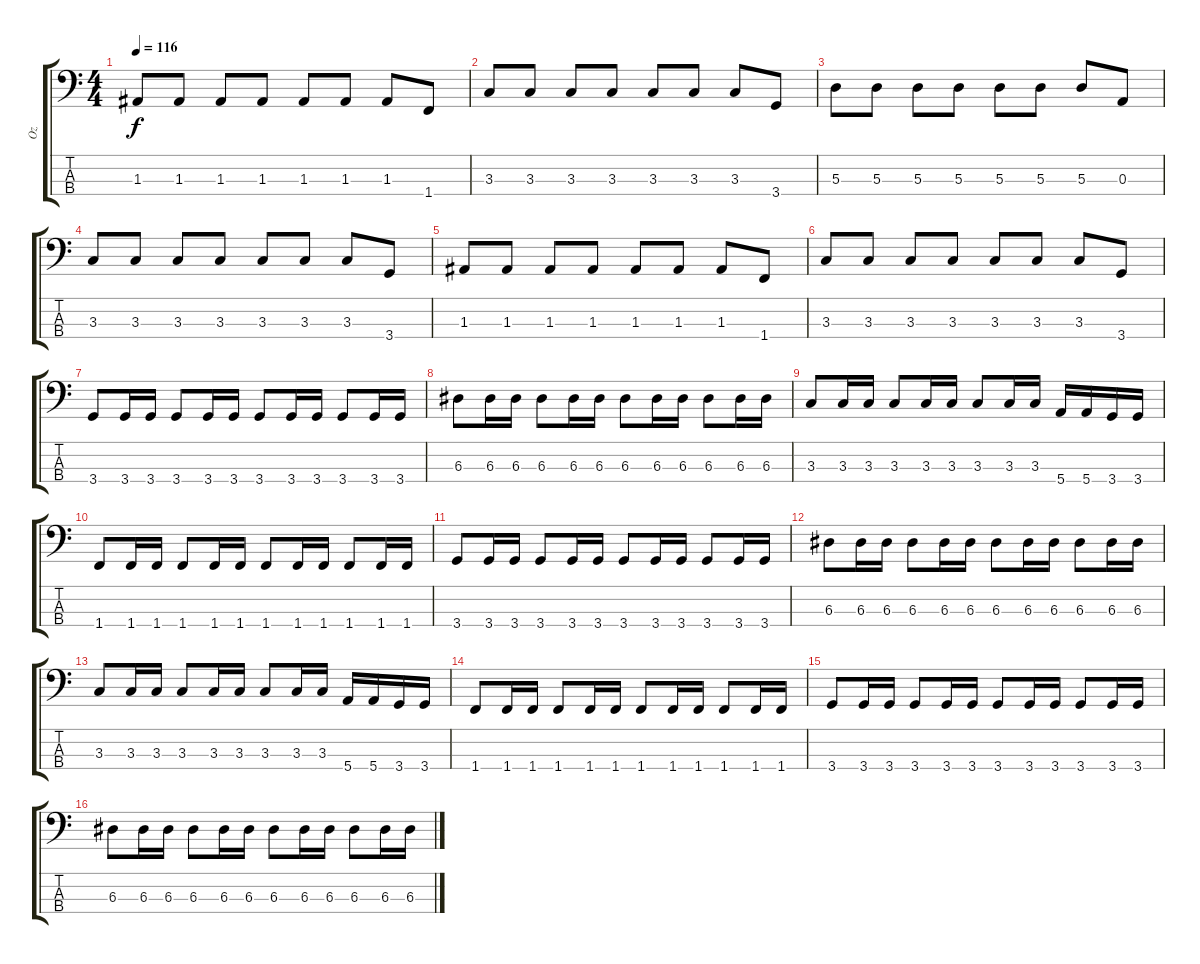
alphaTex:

\track ("Oz" "Oz") {instrument electricbasspick}
\staff {score tabs}
\tuning (G2 D2 A1 E1) {hide}
\ts (4 4)
\tempo 116
\clef f4
\ks c
1.3.8{dy f} 1.3.8 1.3.8 1.3.8 1.3.8 1.3.8 1.3.8 1.4.8 |
3.3.8 3.3.8 3.3.8 3.3.8 3.3.8 3.3.8 3.3.8 3.4.8 |
5.3.8 5.3.8 5.3.8 5.3.8 5.3.8 5.3.8 5.3.8 0.3.8 |
3.3.8 3.3.8 3.3.8 3.3.8 3.3.8 3.3.8 3.3.8 3.4.8 |
1.3.8 1.3.8 1.3.8 1.3.8 1.3.8 1.3.8 1.3.8 1.4.8 |
3.3.8 3.3.8 3.3.8 3.3.8 3.3.8 3.3.8 3.3.8 3.4.8 |
3.4.8 3.4.16 3.4.16 3.4.8 3.4.16 3.4.16 3.4.8 3.4.16 3.4.16 3.4.8 3.4.16 3.4.16 |
6.3.8 6.3.16 6.3.16 6.3.8 6.3.16 6.3.16 6.3.8 6.3.16 6.3.16 6.3.8 6.3.16 6.3.16 |
3.3.8 3.3.16 3.3.16 3.3.8 3.3.16 3.3.16 3.3.8 3.3.16 3.3.16 5.4.16 5.4.16 3.4.16 3.4.16 |
1.4.8 1.4.16 1.4.16 1.4.8 1.4.16 1.4.16 1.4.8 1.4.16 1.4.16 1.4.8 1.4.16 1.4.16 |
3.4.8 3.4.16 3.4.16 3.4.8 3.4.16 3.4.16 3.4.8 3.4.16 3.4.16 3.4.8 3.4.16 3.4.16 |
6.3.8 6.3.16 6.3.16 6.3.8 6.3.16 6.3.16 6.3.8 6.3.16 6.3.16 6.3.8 6.3.16 6.3.16 |
3.3.8 3.3.16 3.3.16 3.3.8 3.3.16 3.3.16 3.3.8 3.3.16 3.3.16 5.4.16 5.4.16 3.4.16 3.4.16 |
1.4.8 1.4.16 1.4.16 1.4.8 1.4.16 1.4.16 1.4.8 1.4.16 1.4.16 1.4.8 1.4.16 1.4.16 |
3.4.8 3.4.16 3.4.16 3.4.8 3.4.16 3.4.16 3.4.8 3.4.16 3.4.16 3.4.8 3.4.16 3.4.16 |
6.3.8 6.3.16 6.3.16 6.3.8 6.3.16 6.3.16 6.3.8 6.3.16 6.3.16 6.3.8 6.3.16 6.3.16
